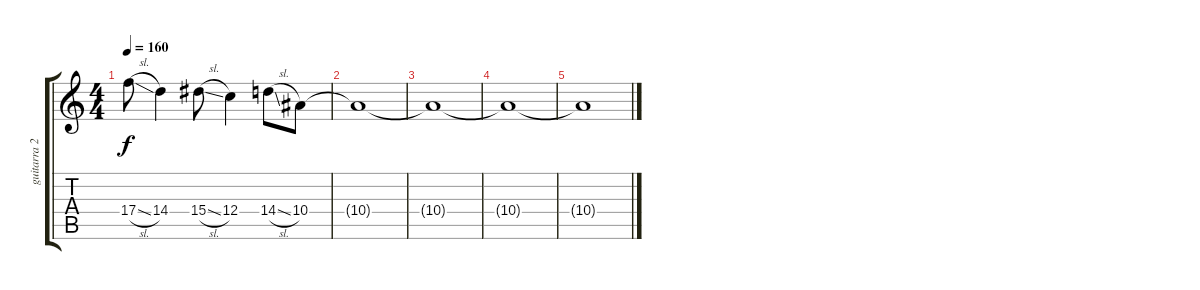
\track ("guitarra 2" "guitarra 2") {instrument overdrivenguitar}
\staff {score tabs}
\tuning (D4 A3 F3 C3 G2 C2) {hide}
\ts (4 4)
\tempo 160
\clef g2
\ks c
17.4{sl}.8{dy f} 14.4.4 15.4{sl}.8 12.4.4 14.4{sl}.8 10.4.8 |
10.4{t}.1 |
10.4{t}.1 |
10.4{t}.1 |
10.4{t}.1
